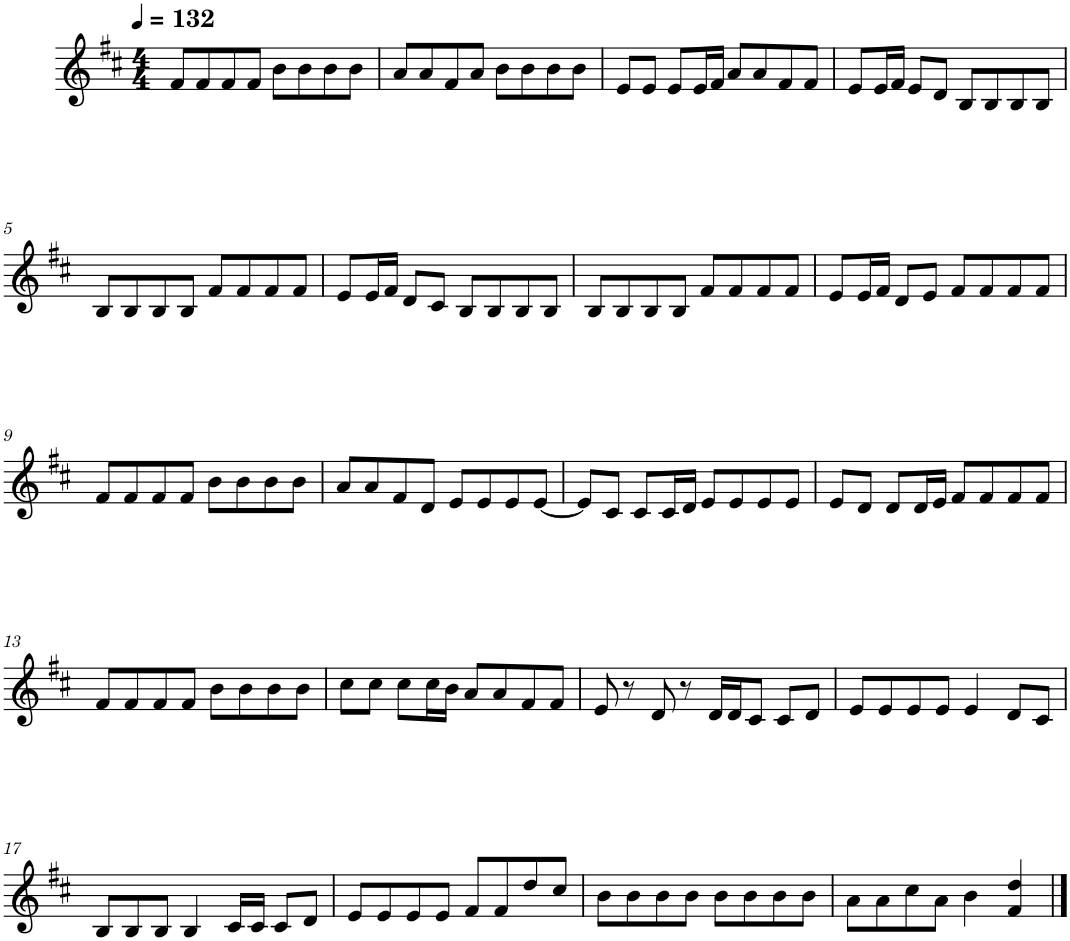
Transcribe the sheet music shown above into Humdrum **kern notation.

**kern
*part1
*staff1
*I"Piano
*I'Pno.
*clefG2
*k[f#c#]
*M4/4
*MM132
=1
8f#/L
8f#/
8f#/
8f#/J
8b\L
8b\
8b\
8b\J
=2
8a/L
8a/
8f#/
8a/J
8b\L
8b\
8b\
8b\J
=3
8e/L
8e/J
8e/L
16e/L
16f#/JJ
8a/L
8a/
8f#/
8f#/J
=4
8e/L
16e/L
16f#/JJ
8e/L
8d/J
8B/L
8B/
8B/
8B/J
!!LO:LB:g=z
=5
8B/L
8B/
8B/
8B/J
8f#/L
8f#/
8f#/
8f#/J
=6
8e/L
16e/L
16f#/JJ
8d/L
8c#/J
8B/L
8B/
8B/
8B/J
=7
8B/L
8B/
8B/
8B/J
8f#/L
8f#/
8f#/
8f#/J
=8
8e/L
16e/L
16f#/JJ
8d/L
8e/J
8f#/L
8f#/
8f#/
8f#/J
!!LO:LB:g=z
=9
8f#/L
8f#/
8f#/
8f#/J
8b\L
8b\
8b\
8b\J
=10
8a/L
8a/
8f#/
8d/J
8e/L
8e/
8e/
[8e/J
=11
8e/L]
8c#/J
8c#/L
16c#/L
16d/JJ
8e/L
8e/
8e/
8e/J
=12
8e/L
8d/J
8d/L
16d/L
16e/JJ
8f#/L
8f#/
8f#/
8f#/J
!!LO:LB:g=z
=13
8f#/L
8f#/
8f#/
8f#/J
8b\L
8b\
8b\
8b\J
=14
8cc#\L
8cc#\J
8cc#\L
16cc#\L
16b\JJ
8a/L
8a/
8f#/
8f#/J
=15
8e/
8r
8d/
8r
16d/LL
16d/J
8c#/J
8c#/L
8d/J
=16
8e/L
8e/
8e/
8e/J
4e/
8d/L
8c#/J
!!LO:LB:g=z
=17
8B/L
8B/
8B/J
4B/
16c#/LL
16c#/JJ
8c#/L
8d/J
=18
8e/L
8e/
8e/
8e/J
8f#/L
8f#/
8dd/
8cc#/J
=19
8b\L
8b\
8b\
8b\J
8b\L
8b\
8b\
8b\J
=20
8a\L
8a\
8cc#\
8a\J
4b\
4f#/ 4dd/
==
*-
